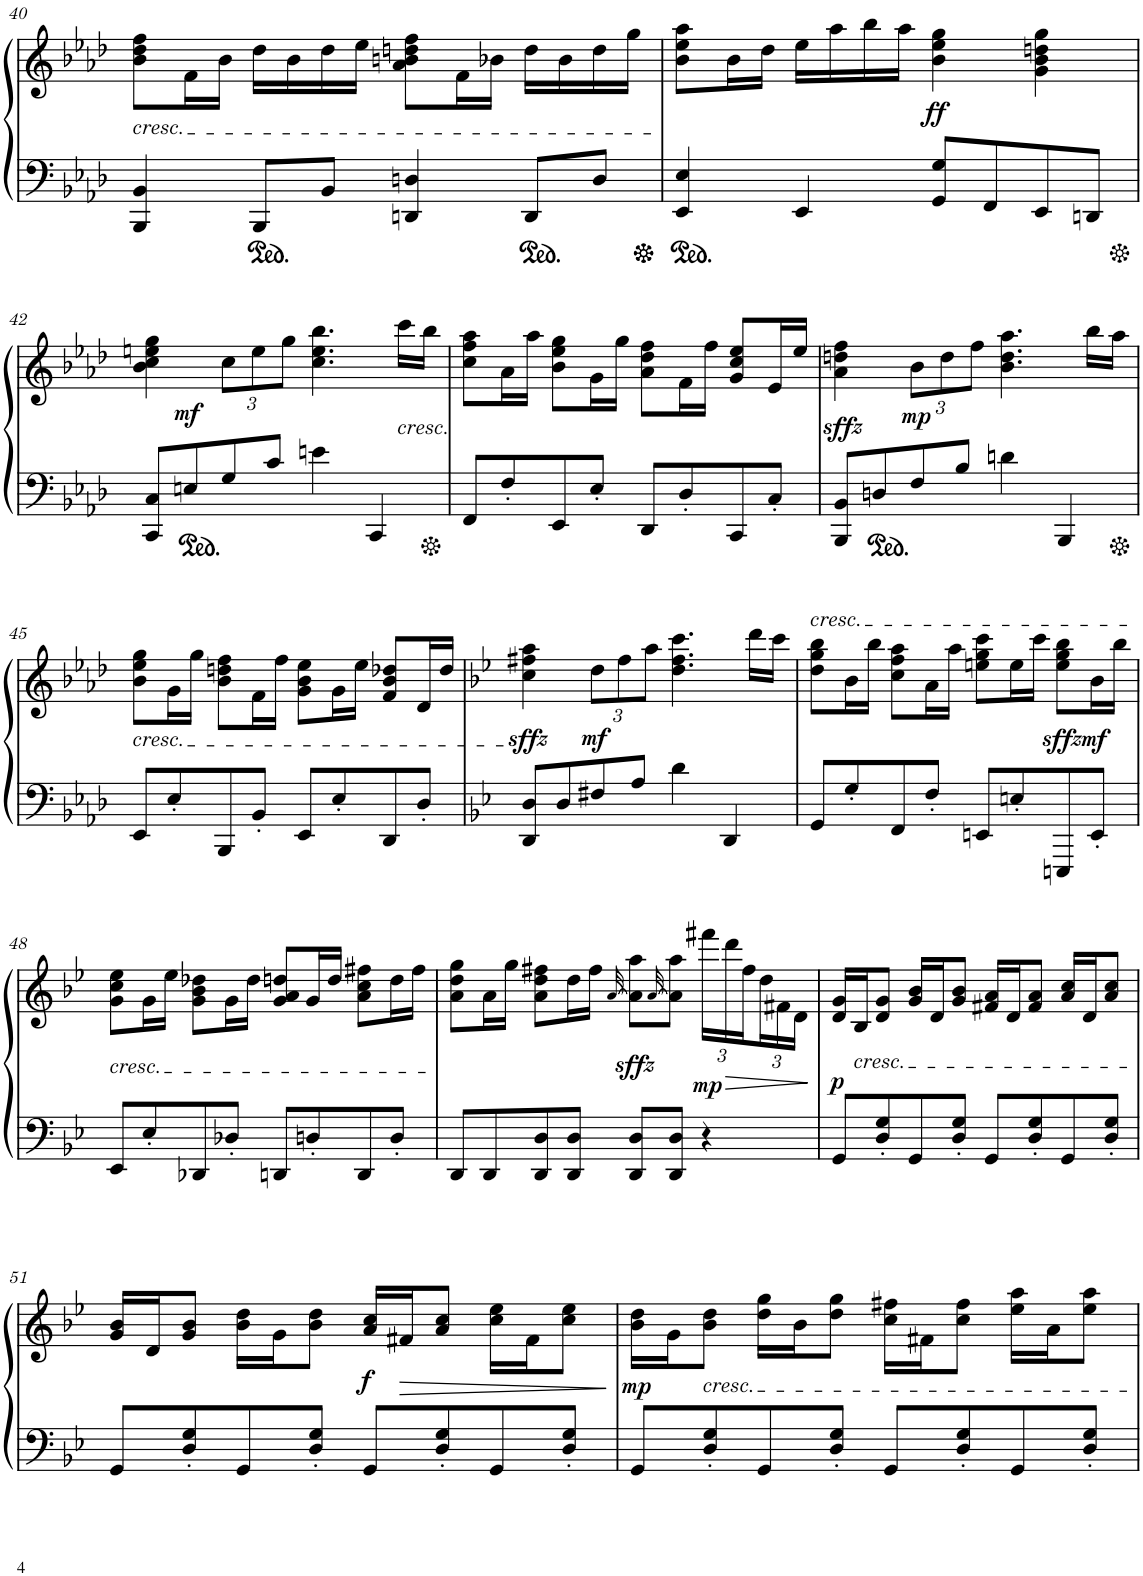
**kern	**kern	**dynam
*part1	*part1	*part1
*staff2	*staff1	*staff1/2
*I"Piano	*	*
*I'Pno.	*	*
!!LO:PB:g=z
*clefF4	*clefG2	*
*k[b-e-a-d-]	*k[b-e-a-d-]	*
*M4/4	*M4/4	*
=40	=40	=40
!	!LO:TX:b:i:t=cresc.	!
4BBB-/ 4BB-/	8b-\ 8dd-\ 8ff\L	.
.	16f\L	.
.	16b-\JJ	.
8BBB-/L	16dd-\LL	.
.	16b-\	.
8BB-/J	16dd-\	.
.	16ee-\JJ	.
4DDn/ 4Dn/	8a-\ 8bn\ 8ddn\ 8ff\L	.
.	16f\L	.
.	16b-X\JJ	.
8DD/L	16dd\LL	.
.	16b-\	.
8D/J	16dd\	.
.	16gg\JJ	.
=41	=41	=41
4EE-/ 4E-/	8b-\ 8ee-\ 8aa-\L	.
.	16b-\L	.
.	16dd-\JJ	.
4EE-/	16ee-\LL	.
.	16aa-\	.
.	16bb-\	.
.	16aa-\JJ	.
!	!	!LO:DY:b
8GG/ 8G/L	4b-\ 4ee-\ 4gg\	ff
8FF/	.	.
8EE-/	4g\ 4b-\ 4ddn\ 4gg\	.
8DDn/J	.	.
!!LO:LB:g=z
=42	=42	=42
*	*^	*
8CC/ 8C/L	4b-\ 4cc\ 4een\ 4gg\	8ryy	.
!	!	!	!LO:DY:b
8En/	.	2..ryy	mf
*	*Xbrackettup	*	*
8G/	12cc\L	.	.
.	12ee\	.	.
8c/J	.	.	.
.	12gg\J	.	.
4en\	4.cc\ 4.ee\ 4.bb-\	.	.
4CC/	.	.	.
!	!LO:TX:b:i:t=cresc.	!	!
.	16ccc\LL	.	.
.	16bb-\JJ	.	.
*	*v	*v	*
=43	=43	=43
8FF/L	8cc\ 8ff\ 8aa-\L	.
8F'/	16a-\L	.
.	16aa-\JJ	.
8EE-/	8b-\ 8ee-\ 8gg\L	.
8E-'/J	16g\L	.
.	16gg\JJ	.
8DD-/L	8a-\ 8dd-\ 8ff\L	.
8D-'/	16f\L	.
.	16ff\JJ	.
8CC/	8g/ 8cc/ 8ee-/L	.
8C'/J	16e-/L	.
.	16ee-/JJ	.
=44	=44	=44
!	!	!LO:DY:b
8BBB-/ 8BB-/L	4a-\ 4ddn\ 4ff\	sffz
8Dn/	.	.
!	!	!LO:DY:b
8F/	12b-\L	mp
.	12dd\	.
8B-/J	.	.
.	12ff\J	.
4dn\	4.b-\ 4.dd\ 4.aa-\	.
4BBB-/	.	.
.	16bb-\LL	.
.	16aa-\JJ	.
!!LO:LB:g=z
=45	=45	=45
!	!LO:TX:b:i:t=cresc.	!
8EE-/L	8b-\ 8ee-\ 8gg\L	.
8E-'/	16g\L	.
.	16gg\JJ	.
8BBB-/	8b-\ 8ddn\ 8ff\L	.
8BB-'/J	16f\L	.
.	16ff\JJ	.
8EE-/L	8g\ 8b-\ 8ee-\L	.
8E-'/	16g\L	.
.	16ee-\JJ	.
8DD-/	8f/ 8b-/ 8dd-X/L	.
8D-'/J	16d-/L	.
.	16dd-/JJ	.
=46	=46	=46
*k[b-e-]	*k[b-e-]	*
!	!	!LO:DY:b
8DD/ 8D/L	4cc\ 4ff#X\ 4aa\	sffz
8D/	.	.
!	!	!LO:DY:b
8F#X/	12dd\L	mf
.	12ff#\	.
8A/J	.	.
.	12aa\J	.
4d\	4.dd\ 4.ff#\ 4.ccc\	.
4DD/	.	.
.	16ddd\LL	.
.	16ccc\JJ	.
=47	=47	=47
!	!LO:TX:a:i:t=cresc.	!
8GG/L	8dd\ 8gg\ 8bb-\L	.
8G'/	16b-\L	.
.	16bb-\JJ	.
8FF/	8cc\ 8ff\ 8aa\L	.
8F'/J	16a\L	.
.	16aa\JJ	.
8EEn/L	8een\ 8gg\ 8ccc\L	.
8En'/	16ee\L	.
.	16ccc\JJ	.
!	!	!LO:DY:b
8EEEn/	8ee\ 8gg\ 8bb-\L	sffz
!	!	!LO:DY:b
8EE'/J	16b-\L	mf
.	16bb-\JJ	.
!!LO:LB:g=z
=48	=48	=48
!	!LO:TX:b:i:t=cresc.	!
8EE-/L	8g\ 8cc\ 8ee-\L	.
8E-'/	16g\L	.
.	16ee-\JJ	.
8DD-X/	8g\ 8b-\ 8dd-X\L	.
8D-X'/J	16g\L	.
.	16dd-\JJ	.
8DDn/L	8g/ 8a/ 8ddn/L	.
8Dn'/	16g/L	.
.	16dd/JJ	.
8DD/	8a\ 8cc\ 8ff#X\L	.
8D'/J	16dd\L	.
.	16ff#\JJ	.
=49	=49	=49
8DD/L	8a\ 8dd\ 8gg\L	.
8DD/	16a\L	.
.	16gg\JJ	.
8DD/ 8D/	8a\ 8dd\ 8ff#X\L	.
8DD/ 8D/J	16dd\L	.
.	16ff#\JJ	.
.	[32qa/	.
!	!	!LO:DY:b
8DD/ 8D/L	8a\] 8aa\L	sffz
.	[32qa/	.
8DD/ 8D/J	8a\] 8aa\J	.
!	!	!LO:DY:b
4r	24fff#X\LL	mp
!	!	!LO:HP:b
.	24ddd\	>
.	24ff#\	.
.	24dd\	.
.	24f#X\	.
.	24d\JJ	.
.	.	]
=50	=50	=50
!	!	!LO:DY:b
8GG/L	16d/ 16g/LL	p
!	!LO:TX:b:i:t=cresc.	!
.	16B-/J	.
8D/' 8G/'	8d/ 8g/J	.
8GG/	16g/ 16b-/LL	.
.	16d/J	.
8D/' 8G/'J	8g/ 8b-/J	.
8GG/L	16f#X/ 16a/LL	.
.	16d/J	.
8D/' 8G/'	8f#/ 8a/J	.
8GG/	16a/ 16cc/LL	.
.	16d/J	.
8D/' 8G/'J	8a/ 8cc/J	.
!!LO:LB:g=z
=51	=51	=51
8GG/L	16g/ 16b-/LL	.
.	16d/J	.
8D/' 8G/'	8g/ 8b-/J	.
8GG/	16b-\ 16dd\LL	.
.	16g\J	.
8D/' 8G/'J	8b-\ 8dd\J	.
!	!	!LO:DY:b
8GG/L	16a/ 16cc/LL	f
!	!	!LO:HP:b
.	16f#X/J	>
8D/' 8G/'	8a/ 8cc/J	.
8GG/	16cc\ 16ee-\LL	.
.	16f#\J	.
8D/' 8G/'J	8cc\ 8ee-\J	.
.	.	]
=52	=52	=52
!	!	!LO:DY:b
8GG/L	16b-\ 16dd\LL	mp
.	16g\J	.
!	!LO:TX:b:i:t=cresc.	!
8D/' 8G/'	8b-\ 8dd\J	.
8GG/	16dd\ 16gg\LL	.
.	16b-\J	.
8D/' 8G/'J	8dd\ 8gg\J	.
8GG/L	16cc\ 16ff#X\LL	.
.	16f#X\J	.
8D/' 8G/'	8cc\ 8ff#\J	.
8GG/	16ee-\ 16aa\LL	.
.	16a\J	.
8D/' 8G/'J	8ee-\ 8aa\J	.
=	=	=
*-	*-	*-
